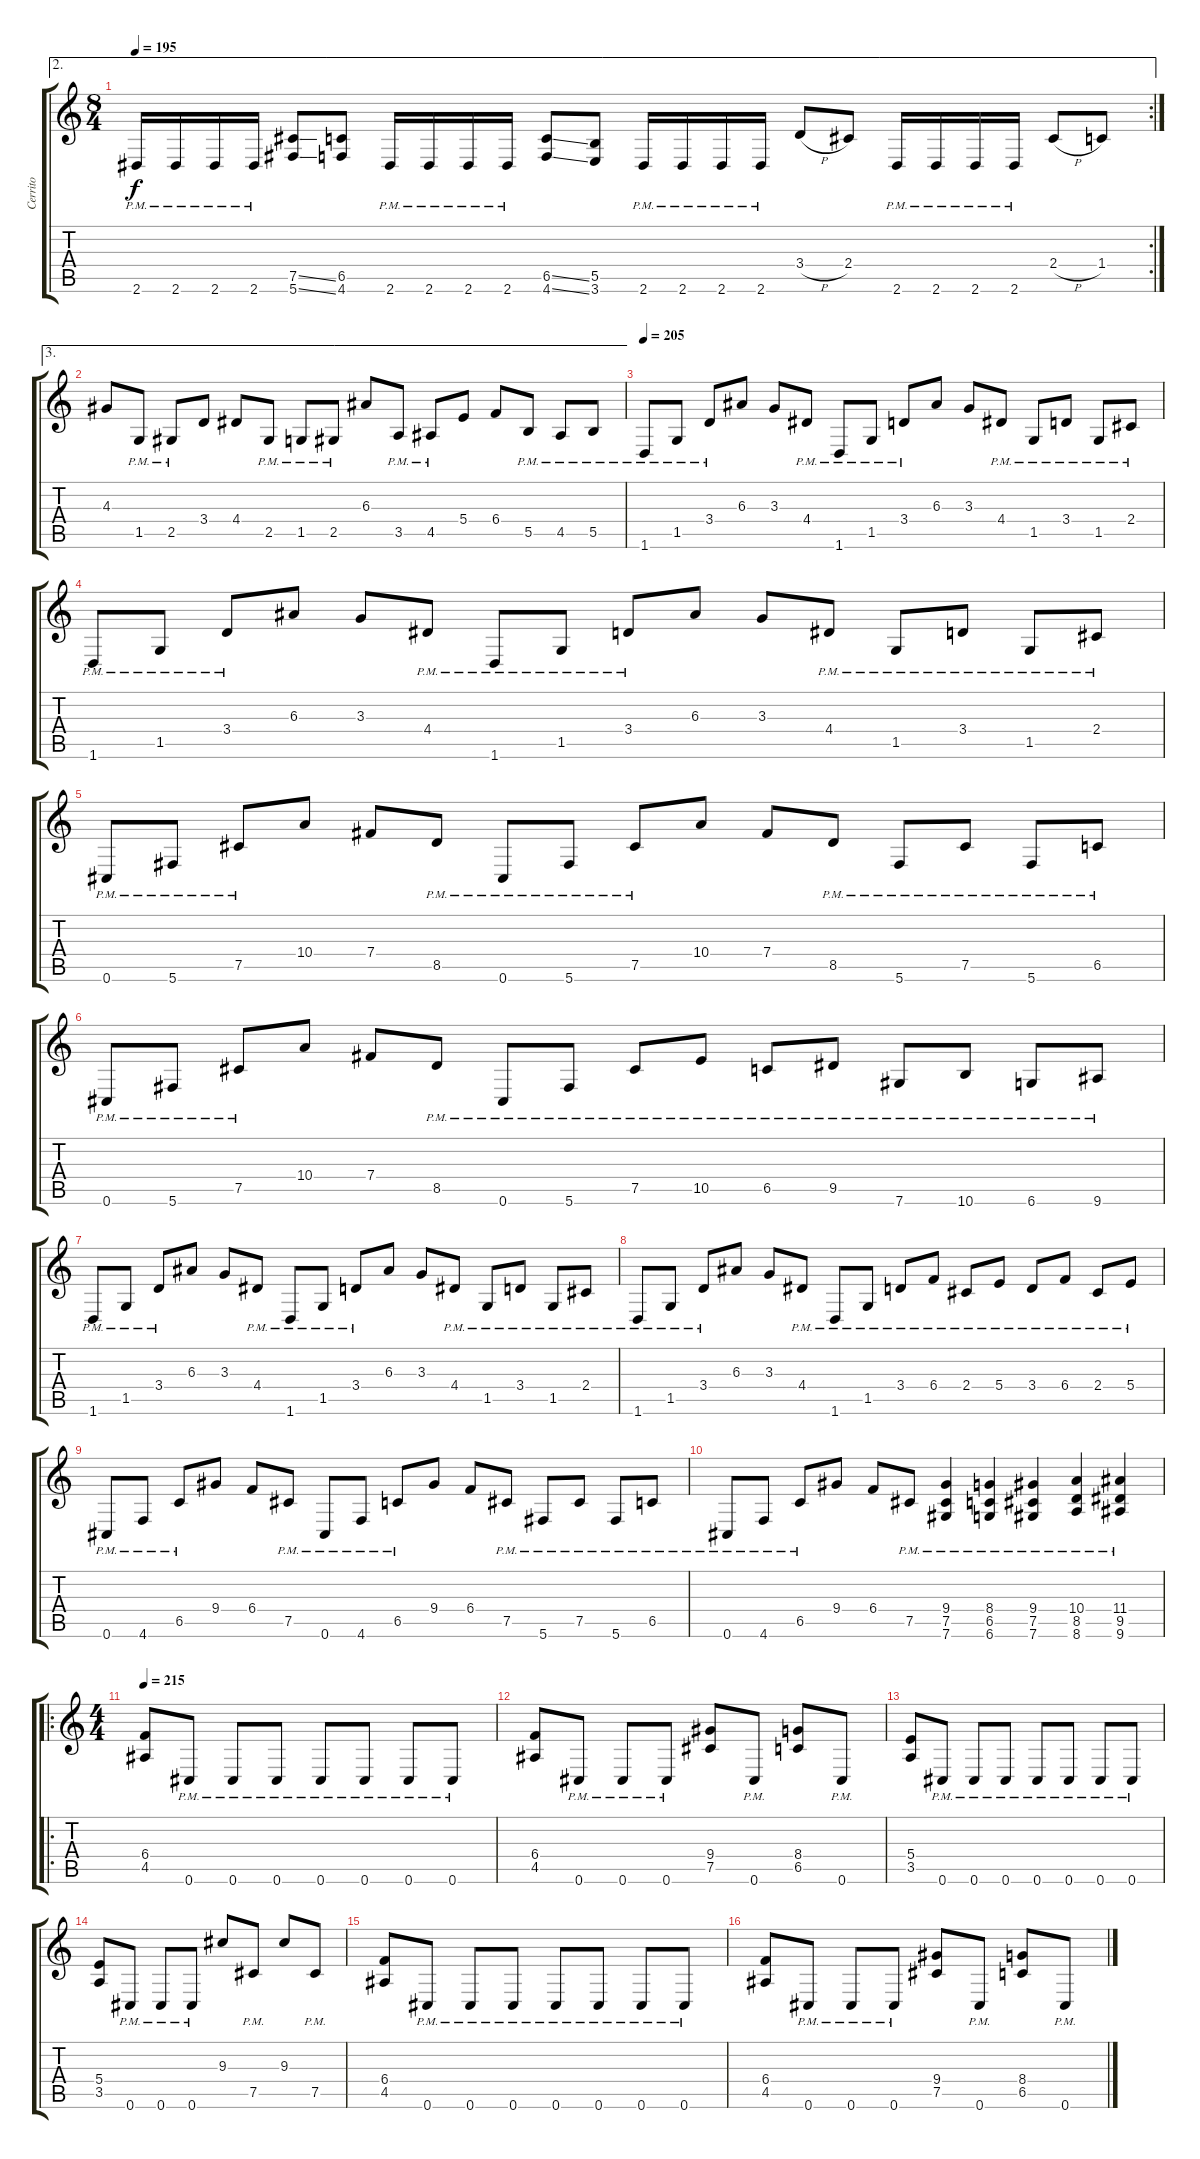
\track ("Cerrito" "Cerrito") {instrument distortionguitar}
\staff {score tabs}
\tuning (Db4 Ab3 E3 B2 Gb2 Db2) {hide}
\ae 2
\rc 2
\ts (8 4)
\tempo 195
\clef g2
\ks c
2.6{pm}.16{dy f} 2.6{pm}.16 2.6{pm}.16 2.6{pm}.16 (7.5{ss} 5.6{ss}).8 (6.5 4.6).8 2.6{pm}.16 2.6{pm}.16 2.6{pm}.16 2.6{pm}.16 (6.5{ss} 4.6{ss}).8 (5.5 3.6).8 2.6{pm}.16 2.6{pm}.16 2.6{pm}.16 2.6{pm}.16 3.4{h}.8 2.4.8 2.6{pm}.16 2.6{pm}.16 2.6{pm}.16 2.6{pm}.16 2.4{h}.8 1.4.8 |
\ae 3
4.3.8 1.5{pm}.8 2.5{pm}.8 3.4.8 4.4.8 2.5{pm}.8 1.5{pm}.8 2.5{pm}.8 6.3.8 3.5{pm}.8 4.5{pm}.8 5.4.8 6.4.8 5.5{pm}.8 4.5{pm}.8 5.5{pm}.8 |
\tempo 205
1.6{pm}.8 1.5{pm}.8 3.4{pm}.8 6.3.8 3.3.8 4.4{pm}.8 1.6{pm}.8 1.5{pm}.8 3.4{pm}.8 6.3.8 3.3.8 4.4{pm}.8 1.5{pm}.8 3.4{pm}.8 1.5{pm}.8 2.4{pm}.8 |
1.6{pm}.8 1.5{pm}.8 3.4{pm}.8 6.3.8 3.3.8 4.4{pm}.8 1.6{pm}.8 1.5{pm}.8 3.4{pm}.8 6.3.8 3.3.8 4.4{pm}.8 1.5{pm}.8 3.4{pm}.8 1.5{pm}.8 2.4{pm}.8 |
0.6{pm}.8 5.6{pm}.8 7.5{pm}.8 10.4.8 7.4.8 8.5{pm}.8 0.6{pm}.8 5.6{pm}.8 7.5{pm}.8 10.4.8 7.4.8 8.5{pm}.8 5.6{pm}.8 7.5{pm}.8 5.6{pm}.8 6.5{pm}.8 |
0.6{pm}.8 5.6{pm}.8 7.5{pm}.8 10.4.8 7.4.8 8.5{pm}.8 0.6{pm}.8 5.6{pm}.8 7.5{pm}.8 10.5{pm}.8 6.5{pm}.8 9.5{pm}.8 7.6{pm}.8 10.6{pm}.8 6.6{pm}.8 9.6{pm}.8 |
1.6{pm}.8 1.5{pm}.8 3.4{pm}.8 6.3.8 3.3.8 4.4{pm}.8 1.6{pm}.8 1.5{pm}.8 3.4{pm}.8 6.3.8 3.3.8 4.4{pm}.8 1.5{pm}.8 3.4{pm}.8 1.5{pm}.8 2.4{pm}.8 |
1.6{pm}.8 1.5{pm}.8 3.4{pm}.8 6.3.8 3.3.8 4.4{pm}.8 1.6{pm}.8 1.5{pm}.8 3.4{pm}.8 6.4{pm}.8 2.4{pm}.8 5.4{pm}.8 3.4{pm}.8 6.4{pm}.8 2.4{pm}.8 5.4{pm}.8 |
0.6{pm}.8 4.6{pm}.8 6.5{pm}.8 9.4.8 6.4.8 7.5{pm}.8 0.6{pm}.8 4.6{pm}.8 6.5{pm}.8 9.4.8 6.4.8 7.5{pm}.8 5.6{pm}.8 7.5{pm}.8 5.6{pm}.8 6.5{pm}.8 |
0.6{pm}.8 4.6{pm}.8 6.5{pm}.8 9.4.8 6.4.8 7.5{pm}.8 (9.4{pm} 7.5{pm} 7.6{pm}).4 (8.4{pm} 6.5{pm} 6.6{pm}).4 (9.4{pm} 7.5{pm} 7.6{pm}).4 (10.4{pm} 8.5{pm} 8.6{pm}).4 (11.4{pm} 9.5{pm} 9.6{pm}).4 |
\ro
\ts (4 4)
\tempo 215
(6.4 4.5).8 0.6{pm}.8 0.6{pm}.8 0.6{pm}.8 0.6{pm}.8 0.6{pm}.8 0.6{pm}.8 0.6{pm}.8 |
(6.4 4.5).8 0.6{pm}.8 0.6{pm}.8 0.6{pm}.8 (9.4 7.5).8 0.6{pm}.8 (8.4 6.5).8 0.6{pm}.8 |
(5.4 3.5).8 0.6{pm}.8 0.6{pm}.8 0.6{pm}.8 0.6{pm}.8 0.6{pm}.8 0.6{pm}.8 0.6{pm}.8 |
(5.4 3.5).8 0.6{pm}.8 0.6{pm}.8 0.6{pm}.8 9.3.8 7.5{pm}.8 9.3.8 7.5{pm}.8 |
(6.4 4.5).8 0.6{pm}.8 0.6{pm}.8 0.6{pm}.8 0.6{pm}.8 0.6{pm}.8 0.6{pm}.8 0.6{pm}.8 |
(6.4 4.5).8 0.6{pm}.8 0.6{pm}.8 0.6{pm}.8 (9.4 7.5).8 0.6{pm}.8 (8.4 6.5).8 0.6{pm}.8
